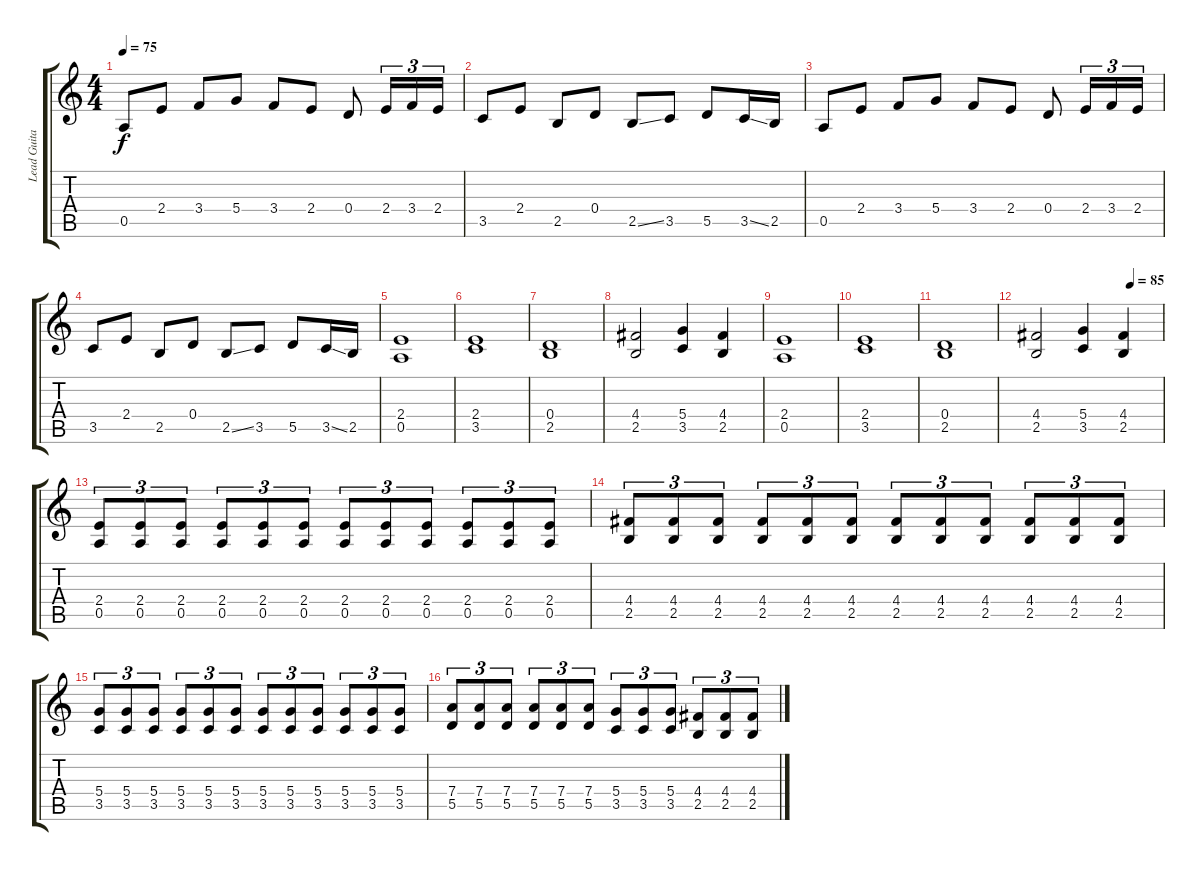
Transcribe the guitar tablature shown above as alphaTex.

\track ("Lead Guitar I" "Lead Guita") {instrument overdrivenguitar}
\staff {score tabs}
\tuning (E4 B3 G3 D3 A2 E2) {hide}
\ts (4 4)
\tempo 75
\clef g2
\ks c
0.5.8{dy f} 2.4.8 3.4.8 5.4.8 3.4.8 2.4.8 0.4.8 2.4.16{tu (3 2)} 3.4.16{tu (3 2)} 2.4.16{tu (3 2)} |
3.5.8 2.4.8 2.5.8 0.4.8 2.5{ss}.8 3.5.8 5.5.8 3.5{ss}.16 2.5.16 |
0.5.8 2.4.8 3.4.8 5.4.8 3.4.8 2.4.8 0.4.8 2.4.16{tu (3 2)} 3.4.16{tu (3 2)} 2.4.16{tu (3 2)} |
3.5.8 2.4.8 2.5.8 0.4.8 2.5{ss}.8 3.5.8 5.5.8 3.5{ss}.16 2.5.16 |
(2.4 0.5).1 |
(2.4 3.5).1 |
(0.4 2.5).1 |
(4.4 2.5).2 (5.4 3.5).4 (4.4 2.5).4 |
(2.4 0.5).1 |
(2.4 3.5).1 |
(0.4 2.5).1 |
\tempo (85 0.75)
(4.4 2.5).2 (5.4 3.5).4 (4.4 2.5).4 |
(2.4 0.5).8{tu (3 2)} (2.4 0.5).8{tu (3 2)} (2.4 0.5).8{tu (3 2)} (2.4 0.5).8{tu (3 2)} (2.4 0.5).8{tu (3 2)} (2.4 0.5).8{tu (3 2)} (2.4 0.5).8{tu (3 2)} (2.4 0.5).8{tu (3 2)} (2.4 0.5).8{tu (3 2)} (2.4 0.5).8{tu (3 2)} (2.4 0.5).8{tu (3 2)} (2.4 0.5).8{tu (3 2)} |
(4.4 2.5).8{tu (3 2)} (4.4 2.5).8{tu (3 2)} (4.4 2.5).8{tu (3 2)} (4.4 2.5).8{tu (3 2)} (4.4 2.5).8{tu (3 2)} (4.4 2.5).8{tu (3 2)} (4.4 2.5).8{tu (3 2)} (4.4 2.5).8{tu (3 2)} (4.4 2.5).8{tu (3 2)} (4.4 2.5).8{tu (3 2)} (4.4 2.5).8{tu (3 2)} (4.4 2.5).8{tu (3 2)} |
(5.4 3.5).8{tu (3 2)} (5.4 3.5).8{tu (3 2)} (5.4 3.5).8{tu (3 2)} (5.4 3.5).8{tu (3 2)} (5.4 3.5).8{tu (3 2)} (5.4 3.5).8{tu (3 2)} (5.4 3.5).8{tu (3 2)} (5.4 3.5).8{tu (3 2)} (5.4 3.5).8{tu (3 2)} (5.4 3.5).8{tu (3 2)} (5.4 3.5).8{tu (3 2)} (5.4 3.5).8{tu (3 2)} |
(7.4 5.5).8{tu (3 2)} (7.4 5.5).8{tu (3 2)} (7.4 5.5).8{tu (3 2)} (7.4 5.5).8{tu (3 2)} (7.4 5.5).8{tu (3 2)} (7.4 5.5).8{tu (3 2)} (5.4 3.5).8{tu (3 2)} (5.4 3.5).8{tu (3 2)} (5.4 3.5).8{tu (3 2)} (4.4 2.5).8{tu (3 2)} (4.4 2.5).8{tu (3 2)} (4.4 2.5).8{tu (3 2)}
